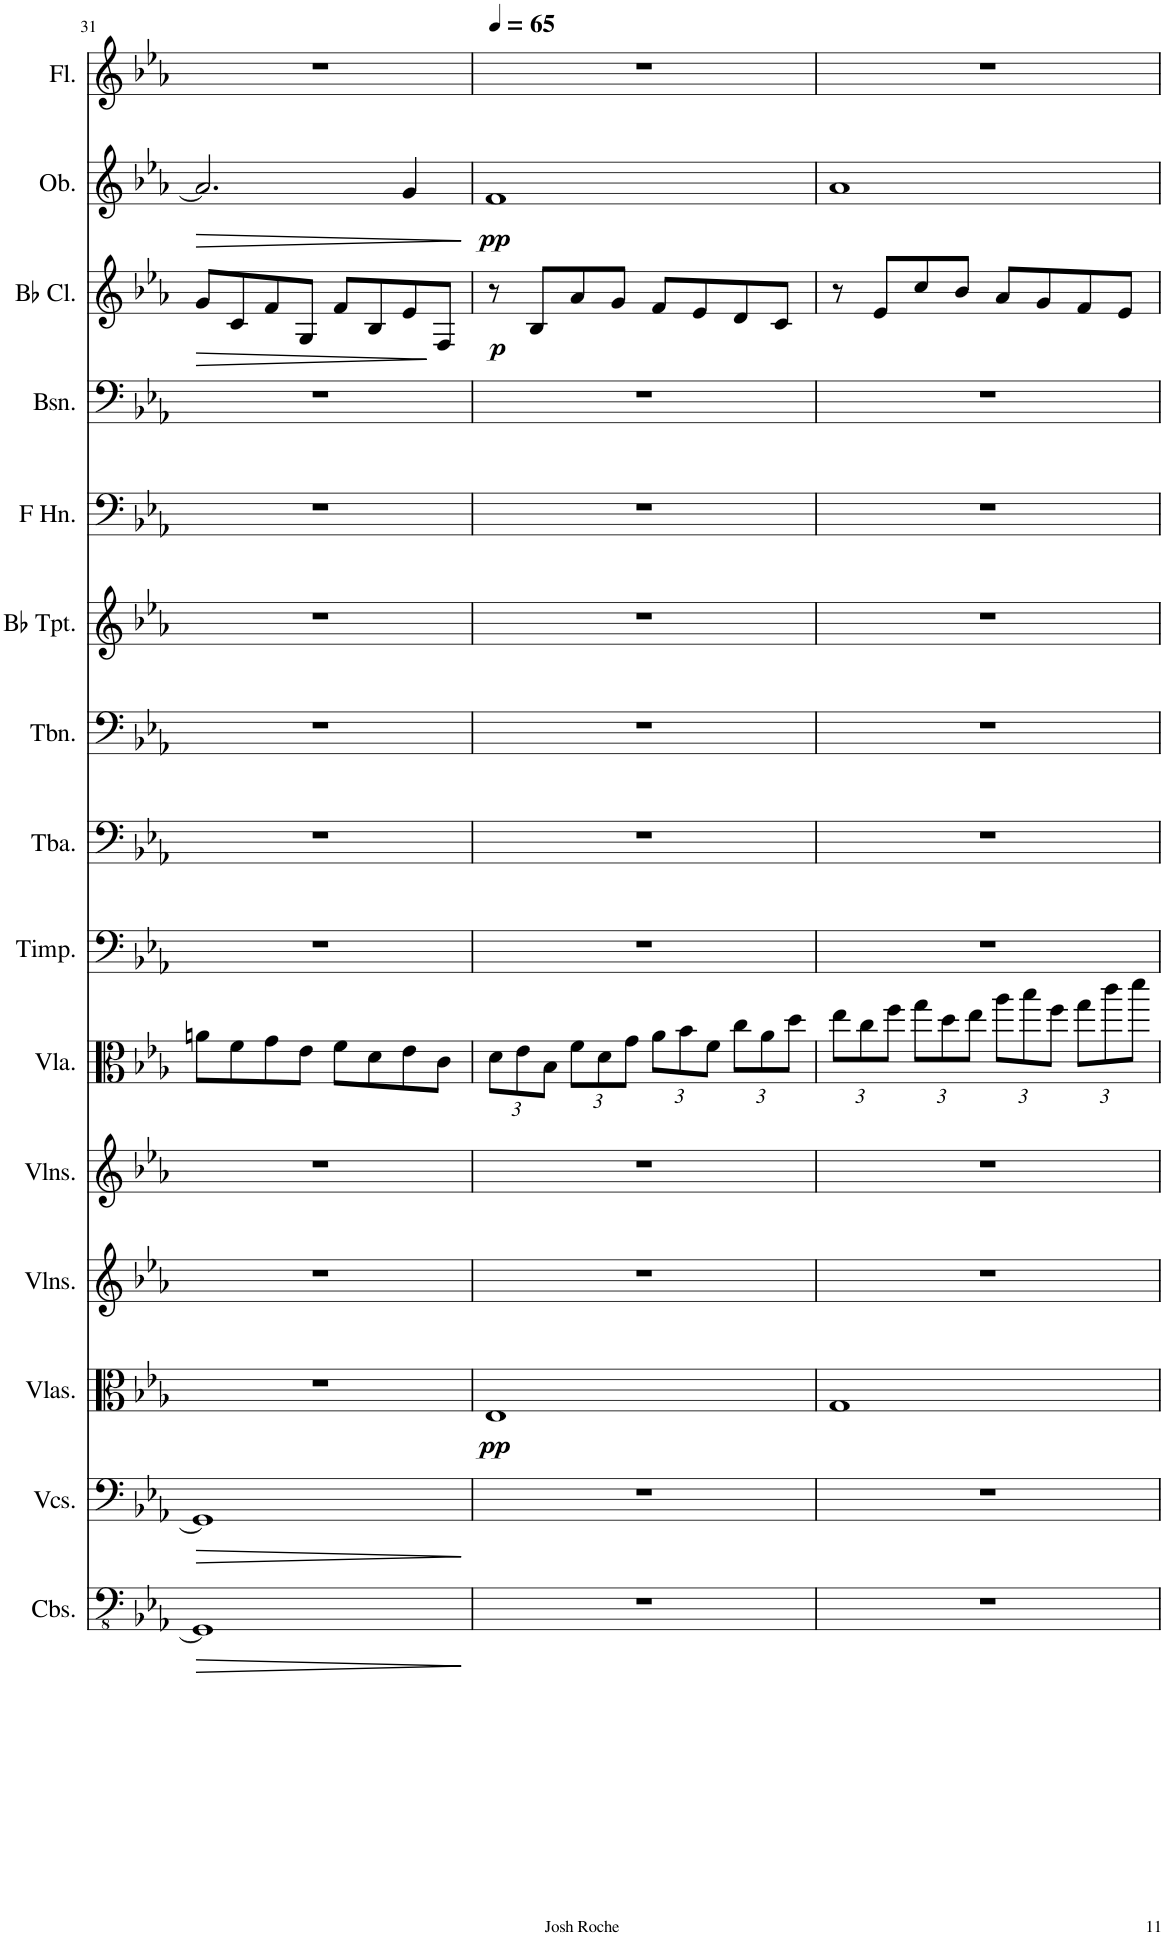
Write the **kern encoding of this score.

**kern	**dynam	**kern	**dynam	**kern	**dynam	**kern	**kern	**kern	**kern	**kern	**kern	**kern	**kern	**kern	**kern	**dynam	**kern	**dynam	**kern
*part15	*part15	*part14	*part14	*part13	*part13	*part12	*part11	*part10	*part9	*part8	*part7	*part6	*part5	*part4	*part3	*part3	*part2	*part2	*part1
*staff15	*staff15	*staff14	*staff14	*staff13	*staff13	*staff12	*staff11	*staff10	*staff9	*staff8	*staff7	*staff6	*staff5	*staff4	*staff3	*staff3	*staff2	*staff2	*staff1
*I"Contrabasses	*	*I"Violoncellos	*	*I"Violas	*	*I"Violins	*I"Violins	*I"Viola	*I"Timpani	*I"Tuba	*I"Trombone	*I"Bb Trumpet	*I"Horn in F	*I"Bassoon	*I"Bb Clarinet	*	*I"Oboe	*	*I"Flute
*I'Cbs.	*	*I'Vcs.	*	*I'Vlas.	*	*I'Vlns.	*I'Vlns.	*I'Vla.	*I'Timp.	*I'Tba.	*I'Tbn.	*I'Bb Tpt.	*	*I'Bsn.	*I'Bb Cl.	*	*I'Ob.	*	*I'Fl.
!!LO:PB:g=z
*clefFv4	*	*clefF4	*	*clefC3	*	*clefG2	*clefG2	*clefC3	*clefF4	*clefF4	*clefF4	*clefG2	*clefF4	*clefF4	*clefG2	*	*clefG2	*	*clefG2
*	*	*	*	*	*	*	*	*	*	*	*	*ITrd1c2	*ITrd4c7	*	*ITrd1c2	*	*	*	*
*k[b-e-a-]	*	*k[b-e-a-]	*	*k[b-e-a-]	*	*k[b-e-a-]	*k[b-e-a-]	*k[b-e-a-]	*k[b-e-a-]	*k[b-e-a-]	*k[b-e-a-]	*k[b-e-a-]	*k[b-e-a-]	*k[b-e-a-]	*k[b-e-a-]	*	*k[b-e-a-]	*	*k[b-e-a-]
*M4/4	*	*M4/4	*	*M4/4	*	*M4/4	*M4/4	*M4/4	*M4/4	*M4/4	*M4/4	*M4/4	*M4/4	*M4/4	*M4/4	*	*M4/4	*	*M4/4
=31	=31	=31	=31	=31	=31	=31	=31	=31	=31	=31	=31	=31	=31	=31	=31	=31	=31	=31	=31
!	!LO:HP:b	!	!LO:HP:b	!	!	!	!	!	!	!	!	!	!	!	!	!LO:HP:b	!	!LO:HP:b	!
1GGG]	>	1GG]	>	1r	.	1r	1r	8an\L	1r	1r	1r	1r	1r	1r	8g/L	>	2.a/]	>	1r
.	.	.	.	.	.	.	.	8f\	.	.	.	.	.	.	8c/	.	.	.	.
.	.	.	.	.	.	.	.	8g\	.	.	.	.	.	.	8f/	.	.	.	.
.	.	.	.	.	.	.	.	8e-\J	.	.	.	.	.	.	8G/J	.	.	.	.
.	.	.	.	.	.	.	.	8f\L	.	.	.	.	.	.	8f/L	.	.	.	.
.	.	.	.	.	.	.	.	8d\	.	.	.	.	.	.	8B-/	.	.	.	.
.	.	.	.	.	.	.	.	8e-\	.	.	.	.	.	.	8e-/	.	4g/	.	.
.	.	.	.	.	.	.	.	8c\J	.	.	.	.	.	.	8F/J	]	.	.	.
.	]	.	]	.	.	.	.	.	.	.	.	.	.	.	.	.	.	]	.
=32	=32	=32	=32	=32	=32	=32	=32	=32	=32	=32	=32	=32	=32	=32	=32	=32	=32	=32	=32
*	*	*	*	*	*	*	*	*Xbrackettup	*	*	*	*	*	*	*	*	*	*	*
*	*	*	*	*	*	*	*	*	*	*	*	*	*	*	*	*	*	*	*MM65
!	!	!	!	!	!LO:DY:b	!	!	!	!	!	!	!	!	!	!	!LO:DY:b	!	!LO:DY:b	!
1r	.	1r	.	1E-	pp	1r	1r	12d\L	1r	1r	1r	1r	1r	1r	8r	p	1f	pp	1r
.	.	.	.	.	.	.	.	12e-\	.	.	.	.	.	.	.	.	.	.	.
.	.	.	.	.	.	.	.	.	.	.	.	.	.	.	8B-/L	.	.	.	.
.	.	.	.	.	.	.	.	12B-\J	.	.	.	.	.	.	.	.	.	.	.
.	.	.	.	.	.	.	.	12f\L	.	.	.	.	.	.	8a-/	.	.	.	.
.	.	.	.	.	.	.	.	12d\	.	.	.	.	.	.	.	.	.	.	.
.	.	.	.	.	.	.	.	.	.	.	.	.	.	.	8g/J	.	.	.	.
.	.	.	.	.	.	.	.	12g\J	.	.	.	.	.	.	.	.	.	.	.
.	.	.	.	.	.	.	.	12a-\L	.	.	.	.	.	.	8f/L	.	.	.	.
.	.	.	.	.	.	.	.	12b-\	.	.	.	.	.	.	.	.	.	.	.
.	.	.	.	.	.	.	.	.	.	.	.	.	.	.	8e-/	.	.	.	.
.	.	.	.	.	.	.	.	12f\J	.	.	.	.	.	.	.	.	.	.	.
.	.	.	.	.	.	.	.	12cc\L	.	.	.	.	.	.	8d/	.	.	.	.
.	.	.	.	.	.	.	.	12a-\	.	.	.	.	.	.	.	.	.	.	.
.	.	.	.	.	.	.	.	.	.	.	.	.	.	.	8c/J	.	.	.	.
.	.	.	.	.	.	.	.	12dd\J	.	.	.	.	.	.	.	.	.	.	.
=33	=33	=33	=33	=33	=33	=33	=33	=33	=33	=33	=33	=33	=33	=33	=33	=33	=33	=33	=33
1r	.	1r	.	1G	.	1r	1r	12ee-\L	1r	1r	1r	1r	1r	1r	8r	.	1a-	.	1r
.	.	.	.	.	.	.	.	12cc\	.	.	.	.	.	.	.	.	.	.	.
.	.	.	.	.	.	.	.	.	.	.	.	.	.	.	8e-/L	.	.	.	.
.	.	.	.	.	.	.	.	12ff\J	.	.	.	.	.	.	.	.	.	.	.
.	.	.	.	.	.	.	.	12gg\L	.	.	.	.	.	.	8cc/	.	.	.	.
.	.	.	.	.	.	.	.	12dd\	.	.	.	.	.	.	.	.	.	.	.
.	.	.	.	.	.	.	.	.	.	.	.	.	.	.	8b-/J	.	.	.	.
.	.	.	.	.	.	.	.	12ee-\J	.	.	.	.	.	.	.	.	.	.	.
.	.	.	.	.	.	.	.	12aa-\L	.	.	.	.	.	.	8a-/L	.	.	.	.
.	.	.	.	.	.	.	.	12bb-\	.	.	.	.	.	.	.	.	.	.	.
.	.	.	.	.	.	.	.	.	.	.	.	.	.	.	8g/	.	.	.	.
.	.	.	.	.	.	.	.	12ff\J	.	.	.	.	.	.	.	.	.	.	.
.	.	.	.	.	.	.	.	12gg\L	.	.	.	.	.	.	8f/	.	.	.	.
.	.	.	.	.	.	.	.	12ccc\	.	.	.	.	.	.	.	.	.	.	.
.	.	.	.	.	.	.	.	.	.	.	.	.	.	.	8e-/J	.	.	.	.
.	.	.	.	.	.	.	.	12ddd\J	.	.	.	.	.	.	.	.	.	.	.
=	=	=	=	=	=	=	=	=	=	=	=	=	=	=	=	=	=	=	=
*-	*-	*-	*-	*-	*-	*-	*-	*-	*-	*-	*-	*-	*-	*-	*-	*-	*-	*-	*-
